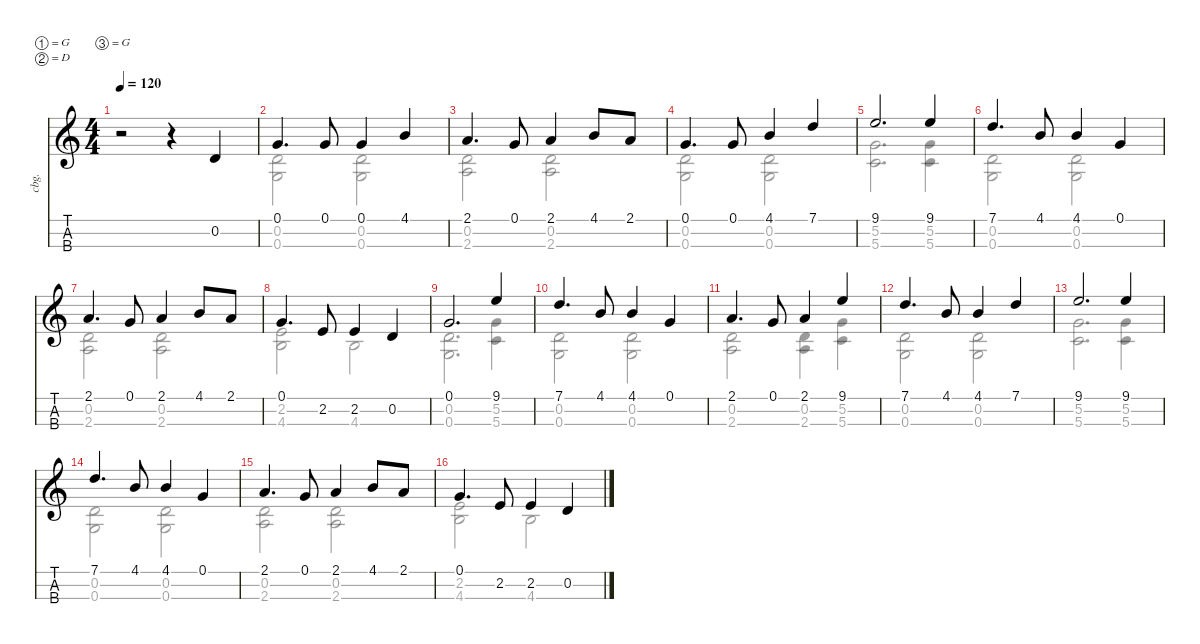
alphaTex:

\defaultSystemsLayout 4
\hideDynamics
\bracketExtendMode nobrackets
\otherSystemsTrackNameOrientation horizontal
\track ("Cigar Box guitar" "cbg.") {instrument acousticguitarnylon}
\staff {score tabs}
\tuning (G4 D4 G3)
\displaytranspose 0
\voice
\ts (4 4)
\tempo 120
\clef g2
\ks c
r.2{dy mf instrument acousticguitarnylon beam Down} r.4{beam Down} 0.2.4{beam Up} |
0.1.4{d beam Up} 0.1.8{beam Up} 0.1.4{beam Up} 4.1.4{beam Up} |
2.1.4{d beam Up} 0.1.8{beam Up} 2.1.4{beam Up} 4.1.8{beam Up} 2.1.8{beam Up} |
0.1.4{d beam Up} 0.1.8{beam Up} 4.1.4{beam Up} 7.1.4{beam Up} |
9.1.2{d beam Up} 9.1.4{beam Up} |
7.1.4{d beam Up} 4.1.8{beam Up} 4.1.4{beam Up} 0.1.4{beam Up} |
2.1.4{d beam Up} 0.1.8{beam Up} 2.1.4{beam Up} 4.1.8{beam Up} 2.1.8{beam Up} |
0.1.4{d beam Up} 2.2.8{beam Up} 2.2.4{beam Up} 0.2.4{beam Up} |
0.1.2{d beam Up} 9.1.4{beam Up} |
7.1.4{d beam Up} 4.1.8{beam Up} 4.1.4{beam Up} 0.1.4{beam Up} |
2.1.4{d beam Up} 0.1.8{beam Up} 2.1.4{beam Up} 9.1.4{beam Up} |
7.1.4{d beam Up} 4.1.8{beam Up} 4.1.4{beam Up} 7.1.4{beam Up} |
9.1.2{d beam Up} 9.1.4{beam Up} |
7.1.4{d beam Up} 4.1.8{beam Up} 4.1.4{beam Up} 0.1.4{beam Up} |
2.1.4{d beam Up} 0.1.8{beam Up} 2.1.4{beam Up} 4.1.8{beam Up} 2.1.8{beam Up} |
0.1.4{d beam Up} 2.2.8{beam Up} 2.2.4{beam Up} 0.2.4{beam Up}
\voice
\clef g2
\ottava regular
\simile none
\ks c
|
(0.3 0.2).2{beam Down} (0.2 0.3).2{beam Down} |
(2.3 0.2).2{beam Down} (0.2 2.3).2{beam Down} |
(0.3 0.2).2{beam Down} (0.2 0.3).2{beam Down} |
(5.2 5.3).2{d beam Down} (5.2 5.3).4{beam Down} |
(0.3 0.2).2{beam Down} (0.2 0.3).2{beam Down} |
(2.3 0.2).2{beam Down} (0.2 2.3).2{beam Down} |
(4.3 2.2).2{beam Down} 4.3.2{beam Down} |
(0.3 0.2).2{d beam Down} (5.2 5.3).4{beam Down} |
(0.2 0.3).2{beam Down} (0.3 0.2).2{beam Down} |
(0.2 2.3).2{beam Down} (2.3 0.2).4{beam Down} (5.2 5.3).4{beam Down} |
(0.3 0.2).2{beam Down} (0.2 0.3).2{beam Down} |
(5.3 5.2).2{d beam Down} (5.2 5.3).4{beam Down} |
(0.3 0.2).2{beam Down} (0.2 0.3).2{beam Down} |
(2.3 0.2).2{beam Down} (0.2 2.3).2{beam Down} |
(4.3 2.2).2{beam Down} 4.3.2{beam Down}
